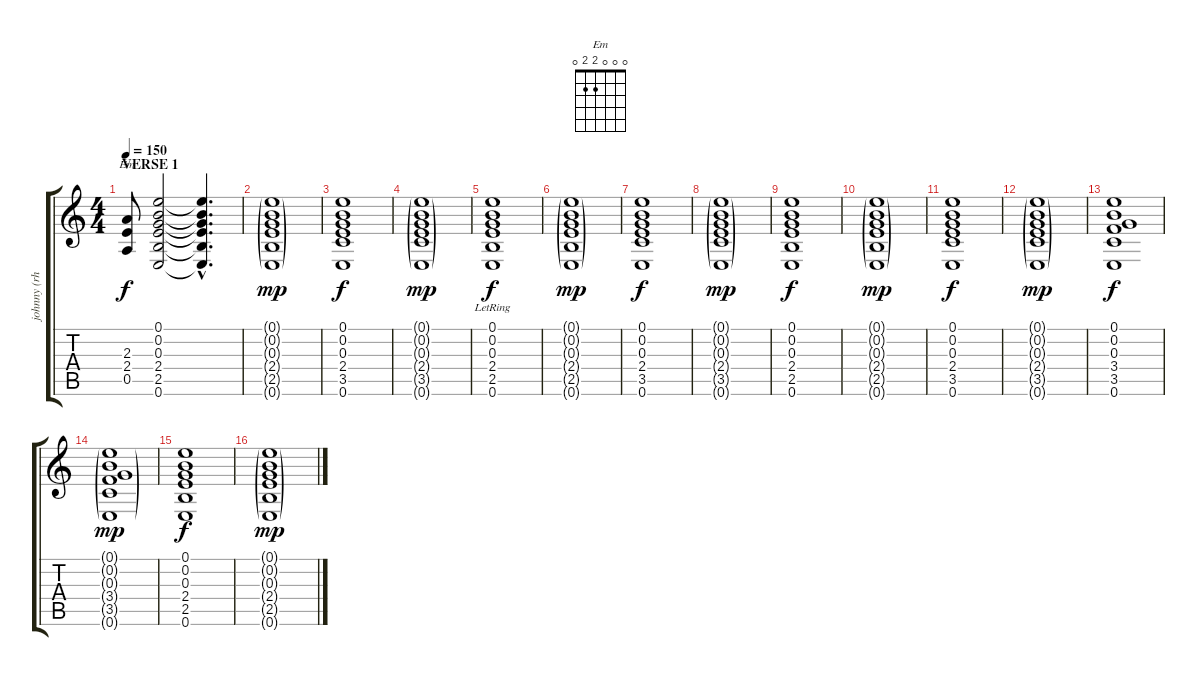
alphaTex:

\track ("johnny (rhythm)" "johnny (rh") {instrument distortionguitar}
\staff {score tabs}
\tuning (E4 B3 G3 D3 A2 E2) {hide}
\chord ("Em" 0 0 0 2 2 0)
\ts (4 4)
\section ("" "VERSE 1")
\tempo 150
\clef g2
\ks c
(2.3{t} 2.4{t} 0.5{t}).8{ch "Em" dy f} (0.1 0.2 0.3 2.4 2.5 0.6).2 (0.1{hac t} 0.2{hac t} 0.3{hac t} 2.4{hac t} 2.5{hac t} 0.6{hac t}).4{d} |
(0.1{g} 0.2{g} 0.3{g} 2.4{g} 2.5{g} 0.6{g}).1{dy mp} |
(0.1 0.2 0.3 2.4 3.5 0.6).1{dy f} |
(0.1{g} 0.2{g} 0.3{g} 2.4{g} 3.5{g} 0.6{g}).1{dy mp} |
(0.1 0.2 0.3{lr} 2.4 2.5 0.6).1{dy f} |
(0.1{g} 0.2{g} 0.3{g} 2.4{g} 2.5{g} 0.6{g}).1{dy mp} |
(0.1 0.2 0.3 2.4 3.5 0.6).1{dy f} |
(0.1{g} 0.2{g} 0.3{g} 2.4{g} 3.5{g} 0.6{g}).1{dy mp} |
(0.1 0.2 0.3 2.4 2.5 0.6).1{dy f} |
(0.1{g} 0.2{g} 0.3{g} 2.4{g} 2.5{g} 0.6{g}).1{dy mp} |
(0.1 0.2 0.3 2.4 3.5 0.6).1{dy f} |
(0.1{g} 0.2{g} 0.3{g} 2.4{g} 3.5{g} 0.6{g}).1{dy mp} |
(0.1 0.2 0.3 3.4 3.5 0.6).1{dy f} |
(0.1{g} 0.2{g} 0.3{g} 3.4{g} 3.5{g} 0.6{g}).1{dy mp} |
(0.1 0.2 0.3 2.4 2.5 0.6).1{dy f} |
(0.1{g} 0.2{g} 0.3{g} 2.4{g} 2.5{g} 0.6{g}).1{dy mp}
